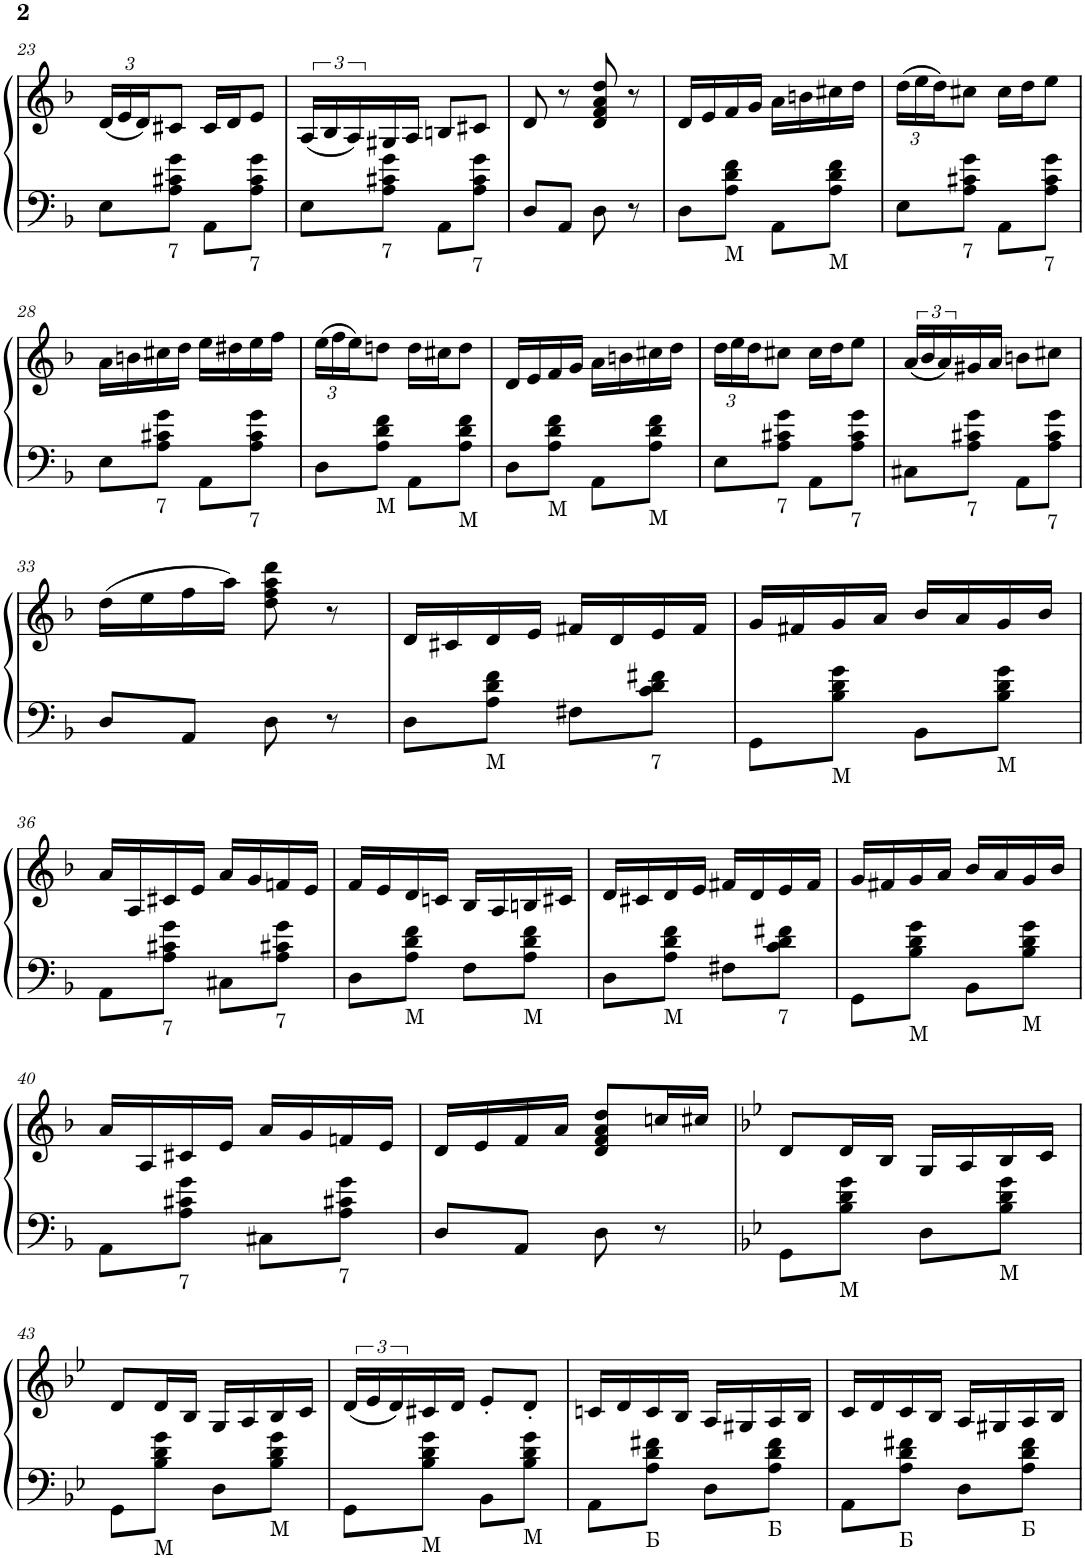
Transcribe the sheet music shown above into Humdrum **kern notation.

**kern	**kern
*part2	*part1
*staff2	*staff1
*I"P2	*I"P1
!!LO:PB:g=z
*clefF4	*clefG2
*k[b-]	*k[b-]
*F:	*F:
*M2/4	*M2/4
*	*Xbrackettup
=23	=23
8E\L	(24d/LL
.	24e/
.	24d/J)
!LO:TX:b:t=7	!
8A\ 8c#X\ 8g\J	8c#X/J
8AA\L	16c#/LL
.	16d/J
!LO:TX:b:t=7	!
8A\ 8c#\ 8g\J	8e/J
=24	=24
*	*brackettup
8E\L	(24A/LL
.	24B-/
.	24A/)
!LO:TX:b:t=7	!
8A\ 8c#X\ 8g\J	16G#X/
.	16A/JJ
8AA\L	8Bn/L
!LO:TX:b:t=7	!
8A\ 8c#\ 8g\J	8c#X/J
=25	=25
8D/L	8d/
8AA/J	8r
8D\	8d/ 8f/ 8a/ 8dd/
8r	8r
=26	=26
8D\L	16d/LL
.	16e/
!LO:TX:b:t=М	!
8A\ 8d\ 8f\J	16f/
.	16g/JJ
8AA\L	16a\LL
.	16bn\
!LO:TX:b:t=М	!
8A\ 8d\ 8f\J	16cc#X\
.	16dd\JJ
=27	=27
*	*Xbrackettup
8E\L	(24dd\LL
.	24ee\
.	24dd\J)
!LO:TX:b:t=7	!
8A\ 8c#X\ 8g\J	8cc#X\J
8AA\L	16cc#\LL
.	16dd\J
!LO:TX:b:t=7	!
8A\ 8c#\ 8g\J	8ee\J
!!LO:LB:g=z
=28	=28
8E\L	16a\LL
.	16bn\
!LO:TX:b:t=7	!
8A\ 8c#X\ 8g\J	16cc#X\
.	16dd\JJ
8AA\L	16ee\LL
.	16dd#X\
!LO:TX:b:t=7	!
8A\ 8c#\ 8g\J	16ee\
.	16ff\JJ
=29	=29
8D\L	(24ee\LL
.	24ff\
.	24ee\J)
!LO:TX:b:t=М	!
8A\ 8d\ 8f\J	8ddn\J
8AA\L	16dd\LL
.	16cc#X\J
!LO:TX:b:t=М	!
8A\ 8d\ 8f\J	8dd\J
=30	=30
8D\L	16d/LL
.	16e/
!LO:TX:b:t=М	!
8A\ 8d\ 8f\J	16f/
.	16g/JJ
8AA\L	16a\LL
.	16bn\
!LO:TX:b:t=М	!
8A\ 8d\ 8f\J	16cc#X\
.	16dd\JJ
=31	=31
8E\L	24dd\LL
.	24ee\
.	24dd\J
!LO:TX:b:t=7	!
8A\ 8c#X\ 8g\J	8cc#X\J
8AA\L	16cc#\LL
.	16dd\J
!LO:TX:b:t=7	!
8A\ 8c#\ 8g\J	8ee\J
=32	=32
*	*brackettup
8C#X\L	(24a/LL
.	24b-/
.	24a/)
!LO:TX:b:t=7	!
8A\ 8c#X\ 8g\J	16g#X/
.	16a/JJ
8AA\L	8bn\L
!LO:TX:b:t=7	!
8A\ 8c#\ 8g\J	8cc#X\J
!!LO:LB:g=z
=33	=33
8D/L	(16dd\LL
.	16ee\
8AA/J	16ff\
.	16aa\JJ)
8D\	8dd\ 8ff\ 8aa\ 8ddd\
8r	8r
=34	=34
8D\L	16d/LL
.	16c#X/
!LO:TX:b:t=М	!
8A\ 8d\ 8f\J	16d/
.	16e/JJ
8F#X\L	16f#X/LL
.	16d/
!LO:TX:b:t=7	!
8c\ 8d\ 8f#X\J	16e/
.	16f#/JJ
=35	=35
8GG\L	16g/LL
.	16f#X/
!LO:TX:b:t=М	!
8B-\ 8d\ 8g\J	16g/
.	16a/JJ
8BB-\L	16b-/LL
.	16a/
!LO:TX:b:t=М	!
8B-\ 8d\ 8g\J	16g/
.	16b-/JJ
!!LO:LB:g=z
=36	=36
8AA\L	16a/LL
.	16A/
!LO:TX:b:t=7	!
8A\ 8c#X\ 8g\J	16c#X/
.	16e/JJ
8C#X\L	16a/LL
.	16g/
!LO:TX:b:t=7	!
8A\ 8c#X\ 8g\J	16fn/
.	16e/JJ
=37	=37
8D\L	16f/LL
.	16e/
!LO:TX:b:t=М	!
8A\ 8d\ 8f\J	16d/
.	16cn/JJ
8F\L	16B-/LL
.	16A/
!LO:TX:b:t=М	!
8A\ 8d\ 8f\J	16Bn/
.	16c#X/JJ
=38	=38
8D\L	16d/LL
.	16c#X/
!LO:TX:b:t=М	!
8A\ 8d\ 8f\J	16d/
.	16e/JJ
8F#X\L	16f#X/LL
.	16d/
!LO:TX:b:t=7	!
8c\ 8d\ 8f#X\J	16e/
.	16f#/JJ
=39	=39
8GG\L	16g/LL
.	16f#X/
!LO:TX:b:t=М	!
8B-\ 8d\ 8g\J	16g/
.	16a/JJ
8BB-\L	16b-/LL
.	16a/
!LO:TX:b:t=М	!
8B-\ 8d\ 8g\J	16g/
.	16b-/JJ
!!LO:LB:g=z
=40	=40
8AA\L	16a/LL
.	16A/
!LO:TX:b:t=7	!
8A\ 8c#X\ 8g\J	16c#X/
.	16e/JJ
8C#X\L	16a/LL
.	16g/
!LO:TX:b:t=7	!
8A\ 8c#X\ 8g\J	16fn/
.	16e/JJ
=41	=41
8D/L	16d/LL
.	16e/
8AA/J	16f/
.	16a/JJ
8D\	8d/ 8f/ 8a/ 8dd/L
8r	16ccn/L
.	16cc#X/JJ
=42	=42
*k[b-e-]	*k[b-e-]
*B-:	*B-:
8GG\L	8d/L
!LO:TX:b:t=М	!
8B-\ 8d\ 8g\J	16d/L
.	16B-/JJ
8D\L	16G/LL
.	16A/
!LO:TX:b:t=М	!
8B-\ 8d\ 8g\J	16B-/
.	16c/JJ
!!LO:LB:g=z
=43	=43
8GG\L	8d/L
!LO:TX:b:t=М	!
8B-\ 8d\ 8g\J	16d/L
.	16B-/JJ
8D\L	16G/LL
.	16A/
!LO:TX:b:t=М	!
8B-\ 8d\ 8g\J	16B-/
.	16c/JJ
=44	=44
8GG\L	(24d/LL
.	24e-/
.	24d/)
!LO:TX:b:t=М	!
8B-\ 8d\ 8g\J	16c#X/
.	16d/JJ
8BB-\L	8e-'/L
!LO:TX:b:t=М	!
8B-\ 8d\ 8g\J	8d'/J
=45	=45
8AA\L	16cn/LL
.	16d/
!LO:TX:b:t=Б	!
8A\ 8d\ 8f#X\J	16c/
.	16B-/JJ
8D\L	16A/LL
.	16G#X/
!LO:TX:b:t=Б	!
8A\ 8d\ 8f#\J	16A/
.	16B-/JJ
=46	=46
8AA\L	16c/LL
.	16d/
!LO:TX:b:t=Б	!
8A\ 8d\ 8f#X\J	16c/
.	16B-/JJ
8D\L	16A/LL
.	16G#X/
!LO:TX:b:t=Б	!
8A\ 8d\ 8f#\J	16A/
.	16B-/JJ
=	=
*-	*-
